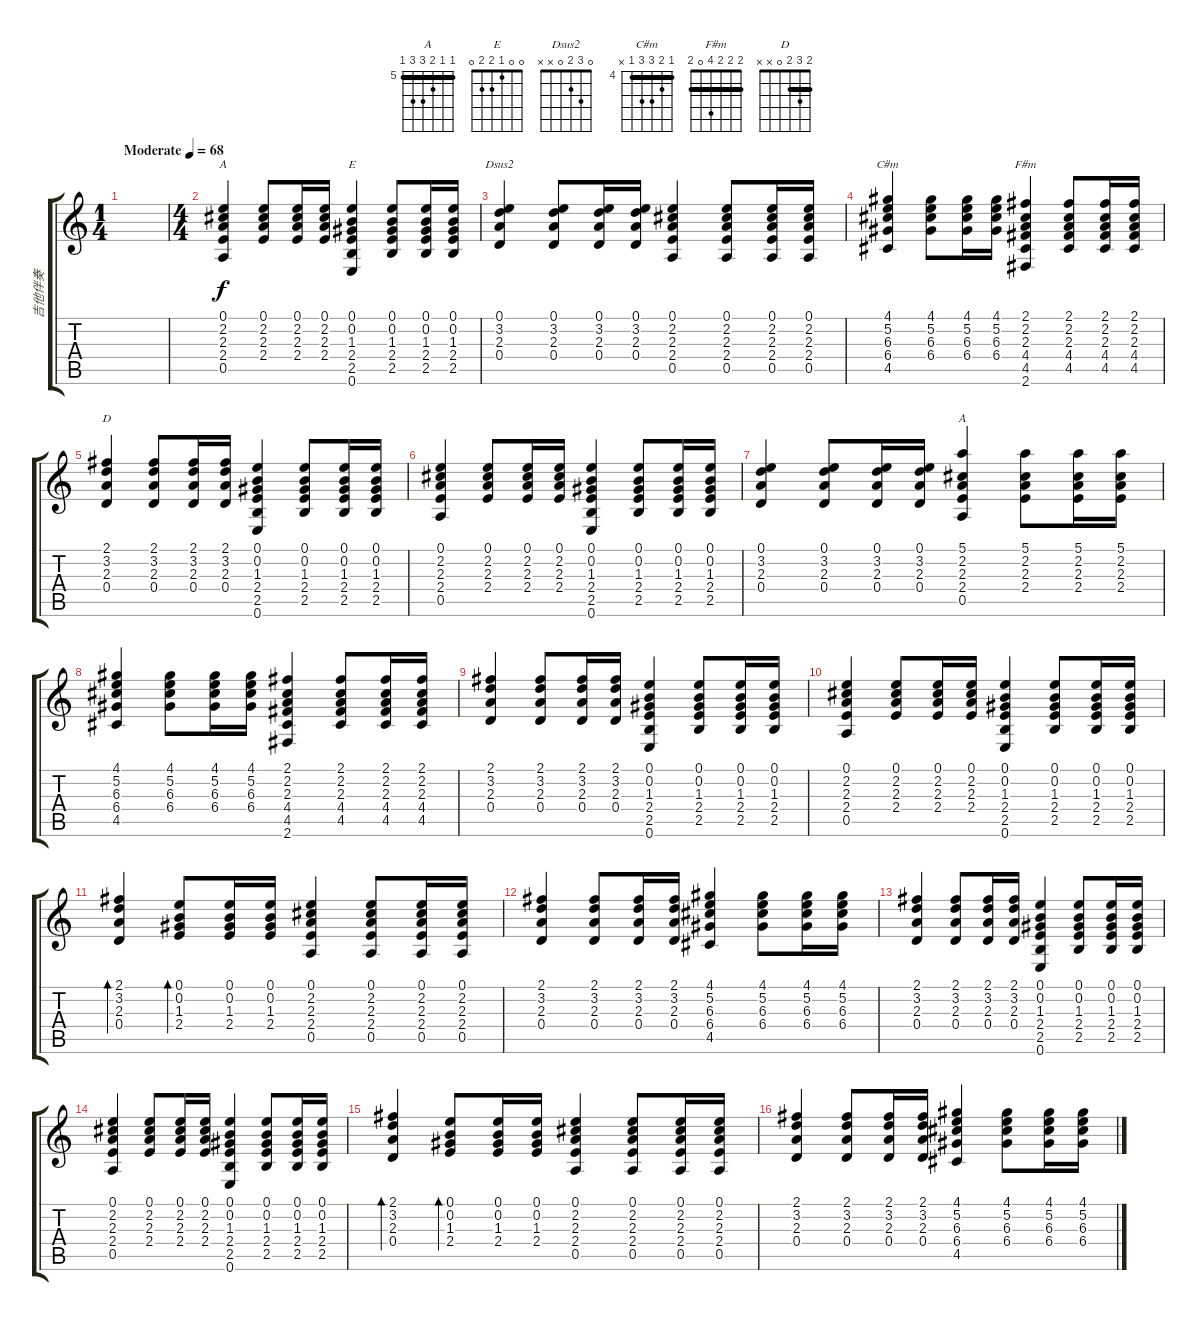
\track ("吉他伴奏" "吉他伴奏") {instrument acousticguitarsteel}
\staff {score tabs}
\tuning (E4 B3 G3 D3 A2 E2) {hide}
\chord ("A" 0 2 2 2 0 x)
\chord ("E" 0 0 1 2 2 0)
\chord ("Dsus2" 0 3 2 0 x x)
\chord ("C#m" 4 5 6 6 4 x) {firstfret 4 barre 4}
\chord ("F#m" 2 2 2 4 0 2) {barre 2}
\chord ("D" 2 3 2 0 x x) {barre 2}
\chord ("A" 5 5 6 7 7 5) {firstfret 5 barre 5}
\ts (1 4)
\tempo (68 "Moderate")
\clef g2
\ks c
|
\ts (4 4)
(0.1 2.2 2.3 2.4 0.5).4{ch "A"} (0.1 2.2 2.3 2.4).8 (0.1 2.2 2.3 2.4).16 (0.1 2.2 2.3 2.4).16 (0.1 0.2 1.3 2.4 2.5 0.6).4{ch "E"} (0.1 0.2 1.3 2.4 2.5).8 (0.1 0.2 1.3 2.4 2.5).16 (0.1 0.2 1.3 2.4 2.5).16 |
(0.1 3.2 2.3 0.4).4{ch "Dsus2"} (0.1 3.2 2.3 0.4).8 (0.1 3.2 2.3 0.4).16 (0.1 3.2 2.3 0.4).16 (0.1 2.2 2.3 2.4 0.5).4 (0.1 2.2 2.3 2.4 0.5).8 (0.1 2.2 2.3 2.4 0.5).16 (0.1 2.2 2.3 2.4 0.5).16 |
(4.1 5.2 6.3 6.4 4.5).4{ch "C#m"} (4.1 5.2 6.3 6.4).8 (4.1 5.2 6.3 6.4).16 (4.1 5.2 6.3 6.4).16 (2.1 2.2 2.3 4.4 4.5 2.6).4{ch "F#m"} (2.1 2.2 2.3 4.4 4.5).8 (2.1 2.2 2.3 4.4 4.5).16 (2.1 2.2 2.3 4.4 4.5).16 |
(2.1 3.2 2.3 0.4).4{ch "D"} (2.1 3.2 2.3 0.4).8 (2.1 3.2 2.3 0.4).16 (2.1 3.2 2.3 0.4).16 (0.1 0.2 1.3 2.4 2.5 0.6).4 (0.1 0.2 1.3 2.4 2.5).8 (0.1 0.2 1.3 2.4 2.5).16 (0.1 0.2 1.3 2.4 2.5).16 |
(0.1 2.2 2.3 2.4 0.5).4 (0.1 2.2 2.3 2.4).8 (0.1 2.2 2.3 2.4).16 (0.1 2.2 2.3 2.4).16 (0.1 0.2 1.3 2.4 2.5 0.6).4 (0.1 0.2 1.3 2.4 2.5).8 (0.1 0.2 1.3 2.4 2.5).16 (0.1 0.2 1.3 2.4 2.5).16 |
(0.1 3.2 2.3 0.4).4 (0.1 3.2 2.3 0.4).8 (0.1 3.2 2.3 0.4).16 (0.1 3.2 2.3 0.4).16 (5.1 2.2 2.3 2.4 0.5).4{ch "A"} (5.1 2.2 2.3 2.4).8 (5.1 2.2 2.3 2.4).16 (5.1 2.2 2.3 2.4).16 |
(4.1 5.2 6.3 6.4 4.5).4 (4.1 5.2 6.3 6.4).8 (4.1 5.2 6.3 6.4).16 (4.1 5.2 6.3 6.4).16 (2.1 2.2 2.3 4.4 4.5 2.6).4 (2.1 2.2 2.3 4.4 4.5).8 (2.1 2.2 2.3 4.4 4.5).16 (2.1 2.2 2.3 4.4 4.5).16 |
(2.1 3.2 2.3 0.4).4 (2.1 3.2 2.3 0.4).8 (2.1 3.2 2.3 0.4).16 (2.1 3.2 2.3 0.4).16 (0.1 0.2 1.3 2.4 2.5 0.6).4 (0.1 0.2 1.3 2.4 2.5).8 (0.1 0.2 1.3 2.4 2.5).16 (0.1 0.2 1.3 2.4 2.5).16 |
(0.1 2.2 2.3 2.4 0.5).4 (0.1 2.2 2.3 2.4).8 (0.1 2.2 2.3 2.4).16 (0.1 2.2 2.3 2.4).16 (0.1 0.2 1.3 2.4 2.5 0.6).4 (0.1 0.2 1.3 2.4 2.5).8 (0.1 0.2 1.3 2.4 2.5).16 (0.1 0.2 1.3 2.4 2.5).16 |
(2.1 3.2 2.3 0.4).4{bd 60} (0.1 0.2 1.3 2.4).8{bd 60} (0.1 0.2 1.3 2.4).16 (0.1 0.2 1.3 2.4).16 (0.1 2.2 2.3 2.4 0.5).4 (0.1 2.2 2.3 2.4 0.5).8 (0.1 2.2 2.3 2.4 0.5).16 (0.1 2.2 2.3 2.4 0.5).16 |
(2.1 3.2 2.3 0.4).4 (2.1 3.2 2.3 0.4).8 (2.1 3.2 2.3 0.4).16 (2.1 3.2 2.3 0.4).16 (4.1 5.2 6.3 6.4 4.5).4 (4.1 5.2 6.3 6.4).8 (4.1 5.2 6.3 6.4).16 (4.1 5.2 6.3 6.4).16 |
(2.1 3.2 2.3 0.4).4 (2.1 3.2 2.3 0.4).8 (2.1 3.2 2.3 0.4).16 (2.1 3.2 2.3 0.4).16 (0.1 0.2 1.3 2.4 2.5 0.6).4 (0.1 0.2 1.3 2.4 2.5).8 (0.1 0.2 1.3 2.4 2.5).16 (0.1 0.2 1.3 2.4 2.5).16 |
(0.1 2.2 2.3 2.4 0.5).4 (0.1 2.2 2.3 2.4).8 (0.1 2.2 2.3 2.4).16 (0.1 2.2 2.3 2.4).16 (0.1 0.2 1.3 2.4 2.5 0.6).4 (0.1 0.2 1.3 2.4 2.5).8 (0.1 0.2 1.3 2.4 2.5).16 (0.1 0.2 1.3 2.4 2.5).16 |
(2.1 3.2 2.3 0.4).4{bd 60} (0.1 0.2 1.3 2.4).8{bd 60} (0.1 0.2 1.3 2.4).16 (0.1 0.2 1.3 2.4).16 (0.1 2.2 2.3 2.4 0.5).4 (0.1 2.2 2.3 2.4 0.5).8 (0.1 2.2 2.3 2.4 0.5).16 (0.1 2.2 2.3 2.4 0.5).16 |
(2.1 3.2 2.3 0.4).4 (2.1 3.2 2.3 0.4).8 (2.1 3.2 2.3 0.4).16 (2.1 3.2 2.3 0.4).16 (4.1 5.2 6.3 6.4 4.5).4 (4.1 5.2 6.3 6.4).8 (4.1 5.2 6.3 6.4).16 (4.1 5.2 6.3 6.4).16
